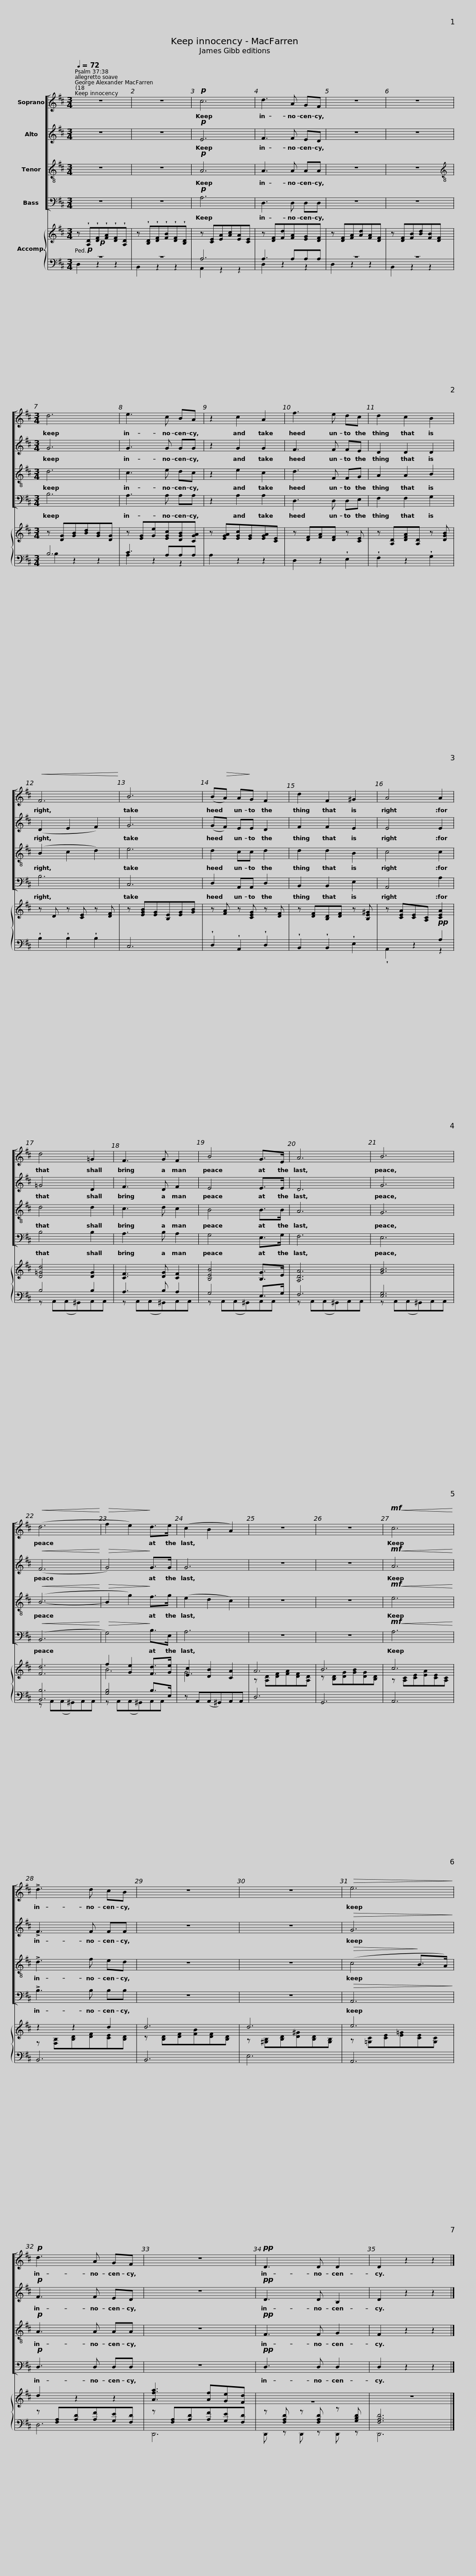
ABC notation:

X:1
%%score [ 1 2 3 4 ] { ( 5 8 ) | ( 6 7 ) }
L:1/8
Q:1/4=72
M:3/4
I:linebreak $
K:D
V:1 treble
V:2 treble
V:3 treble-8
V:4 bass
V:5 treble
V:8 treble
V:6 bass
V:7 bass
V:1
 z6 | z6 |!p! c6 | d3 A GF | z6 | %5
 z6 |$[M:3/4] d6 | e3 c BA | z2 c2 A2 | f3 e dc | %10
 d2 c2 B2 |!<(! F6!<)! |$ B6 | (B!>(!A) A!>)!G F2 | d2 F2 ^G2 | %15
 A4 A2 | d4 =G2 | F3 G F2 |$ B4 G>E | A6 | %20
 B6 |!<(! (d6!<)! |!>(! f2 e2)!>)! d>e | (c2 B2 A2) |$ z6 | %25
 z6 |!mf!!<(! c6!<)! | !>!d3 d cB | z6 | z6 |$ %30
!>(! e6!>)! |!p! d3 A GF | z6 |!pp! D3 D D2 | D2 z2 z2 |] %35
V:2
 z6 | z6 |!p! E6 | F3 F ED | z6 | %5
 z6 |$[M:3/4] G6 | G3 G GG | z2 G2 G2 | F3 F FE | %10
 D2 D2 D2 | (D2 E2 F2) |$ G6 | (GF) EE D2 | F2 F2 E2 | %15
 E4 E2 | =G4 D2 | F3 D F2 |$ E4 E>E | D6 | %20
 G6 |!<(! (F6!<)! |!>(! G4)!>)! G>G | G6 |$ z6 | %25
 z6 |!mf!!<(! A6!<)! | !>!F3 F FF | z6 | z6 |$ %30
!>(! G6!>)! |!p! F3 F ED | z6 |!pp! D3 D B,2 | D2 z2 z2 |] %35
V:3
 z6 | z6 |!p! A6 | A3 A AA | z6 | %5
 z6 |$[M:3/4][K:treble-8] d6 | c3 e dc | z2 e2 c2 | d3 F FG | %10
 A2 A2 B2 | (B2 c2 d2) |$ e6 | d2 cc d2 | d2 d2 B2 | %15
 c4 c2 | d4 d2 | c3 d c2 |$ B4 B>B | A6 | %20
 G6 |!<(! (B6-!<)! |!>(! B2 g2)!>)! f>g | (e2 d2 c2) |$ z6 | %25
 z6 |!mf!!<(! e6!<)! | !>!d3 f ed | z6 | z6 |$ %30
!>(! (c4!>)! B>A) |!p! A3 A AA | z6 |!pp! F3 F G2 | F2 z2 z2 |] %35
V:4
 z6 | z6 |!p! A,6 | D,3 D, D,D, | z6 | %5
 z6 |$[M:3/4] B,6 | A,3 A, A,A, | z2 A,2 A,2 | D,3 D, D,E, | %10
 F,2 F,2 G,2 | B,6 |$ C,6 | D,2 A,,A,, D,2 | B,,2 B,,2 E,2 | %15
 A,,4 A,2 | B,4 B,2 | A,3 B, A,2 |$ G,4 E,>G, | F,6 | %20
 E,6 |!<(! (B,,6!<)! |!>(! G,4)!>)! B,>E, | A,6 |$ z6 | %25
 z6 |!mf!!<(! A,6!<)! | !>!B,3 B, B,B, | z6 | z6 |$ %30
!>(! A,,6!>)! |!p! D,3 D, D,D, | z6 |!pp! D,3 D, D,2 | D,2 z2 z2 |] %35
V:5
 z!p! !wedge![A,D]!wedge![DF]!wedge![FA]!wedge![DF]!wedge![A,D] | z !wedge![B,D]!wedge![DF]!wedge![FB]!wedge![DF]!wedge![B,D] | z [CE][EA][Ac][EA][CE] | z [DF][Fd][FA][EG][DF] | z [DF][FA][Ad][FA][DF] | %5
 z [DF][FB][Bd][FB][DF] |$[M:3/4] z [DG][GB][Bd][GB][DG] | z [EG][Ge][EGc][DGB][CGA] | z [EGA][EGc][EG][EGA][CE] | z [DF][FA][DF] z [CE] | %10
 z [A,D][DFA][A,D] z [DGB] | z D z [CE] z [DF] |$ z [EGB][EG][B,E][EG][GB] | z [FA] z [CEG] z [DF] | z [DF][B,D][DF] z [B,E^G] | %15
 z [CEA][CE][A,C]!pp! [CEA]2 | [D=Gd]4 [DG]2 | [CF]3 [DG] [CF]2 |$ [B,EB]4 [B,G]>E | [A,DA]6 | %20
 [GB]6 | [Fd]6 | f2 [Ge]2 [Fd]>[Ge] | [Ec]2 [DB]2 [CA]2 |$ A6 | %25
 B6 | c6 | z2 z2 d2 | d6 | d6 |$ %30
 e6 | d2 z2 z2 | [Afa]3 [Af][Ge][Fd] | z6 | z6 |] %35
V:6
!p! z6 | z6 | A,6 | A,3 A,A,A, | z6 | %5
 z6 |$[M:3/4] B,6 | C3 A,A,A, | x6 | x6 | %10
 x6 | x6 |$ x6 | x6 | x6 | %15
 x4 A,2 | B,4 B,2 | A,3 B, A,2 |$ G,4 E,>G, | F,6 | %20
 [E,G,]6 | [B,,B,]6 | [G,B,]4 B,>E, | x6 |$ D,6 | %25
 G,,6 | A,,6 | B,,6 | B,,6 | E,6 |$ %30
 x6 | x6 | x6 | x6 | x6 |] %35
V:7
 D,2 z2 z2 | B,,2 z2 z2 | A,,2 z2 z2 | D,2 z2 z2 | D,2 z2 z2 | %5
 B,,2 z2 z2 |$[M:3/4] B,2 z2 z2 | A,2 z2 z2 | A,2 z2 z2 | D,2 z2 !wedge!E,2 | %10
 !wedge!F,2 z2 !wedge!G,2 | !wedge!B,2 !wedge!B,2 !wedge!B,2 |$ C,6 | !wedge!D,2 !wedge!A,,2 !wedge!D,2 | !wedge!B,,2 !wedge!B,,2 !wedge!E,2 | %15
 !wedge!A,,2 z2 z2 | z A,,(A,,^G,,)A,,A,, | z A,,(A,,^G,,)A,,A,, |$ z A,,(A,,^G,,)A,,A,, | z A,,(A,,^G,,)A,,A,, | %20
 z A,,(A,,^G,,)A,,A,, | z A,,(A,,^G,,)A,,A,, | z A,,(A,,^G,,)A,,A,, | z A,,(A,,^G,,)A,,A,, |$ x6 | %25
 x6 | x6 | x6 | x6 | x6 |$ %30
 A,,6 | D,6 | D,,6 | D,, z D,, z D,, z | D,,6 |] %35
V:8
 x6 | x6 | x6 | x6 | x6 | %5
 x6 |$[M:3/4] x6 | x6 | x6 | x6 | %10
 x6 | x6 |$ x6 | x6 | x6 | %15
 x6 | x6 | x6 |$ x6 | x6 | %20
 x6 | x6 | B6 | G6 |$ z [A,D][DF][FA][DF][A,D] | %25
 z [B,D][DG][GB][DG][B,D] | z [A,C][CE][EA][CE][A,C] | z [F,B,][B,D][DF][CE][B,D] | z [B,D][DF][FB][DF][B,D] | z [^G,B,][B,D][D^G][B,D][G,B,] |$ %30
 z [=G,C][CE][E=G][CE][G,C] | z[I:staff +1] [F,A,][A,D][A,F][G,E][F,D] |[I:staff -1] z[I:staff +1] [F,A,][A,D][A,F][G,E][F,D] |[I:staff -1] z[I:staff +1] [F,A,D][I:staff -1] z[I:staff +1] [F,A,D][I:staff -1] z[I:staff +1] [G,B,D] | [F,A,D]6 |] %35
